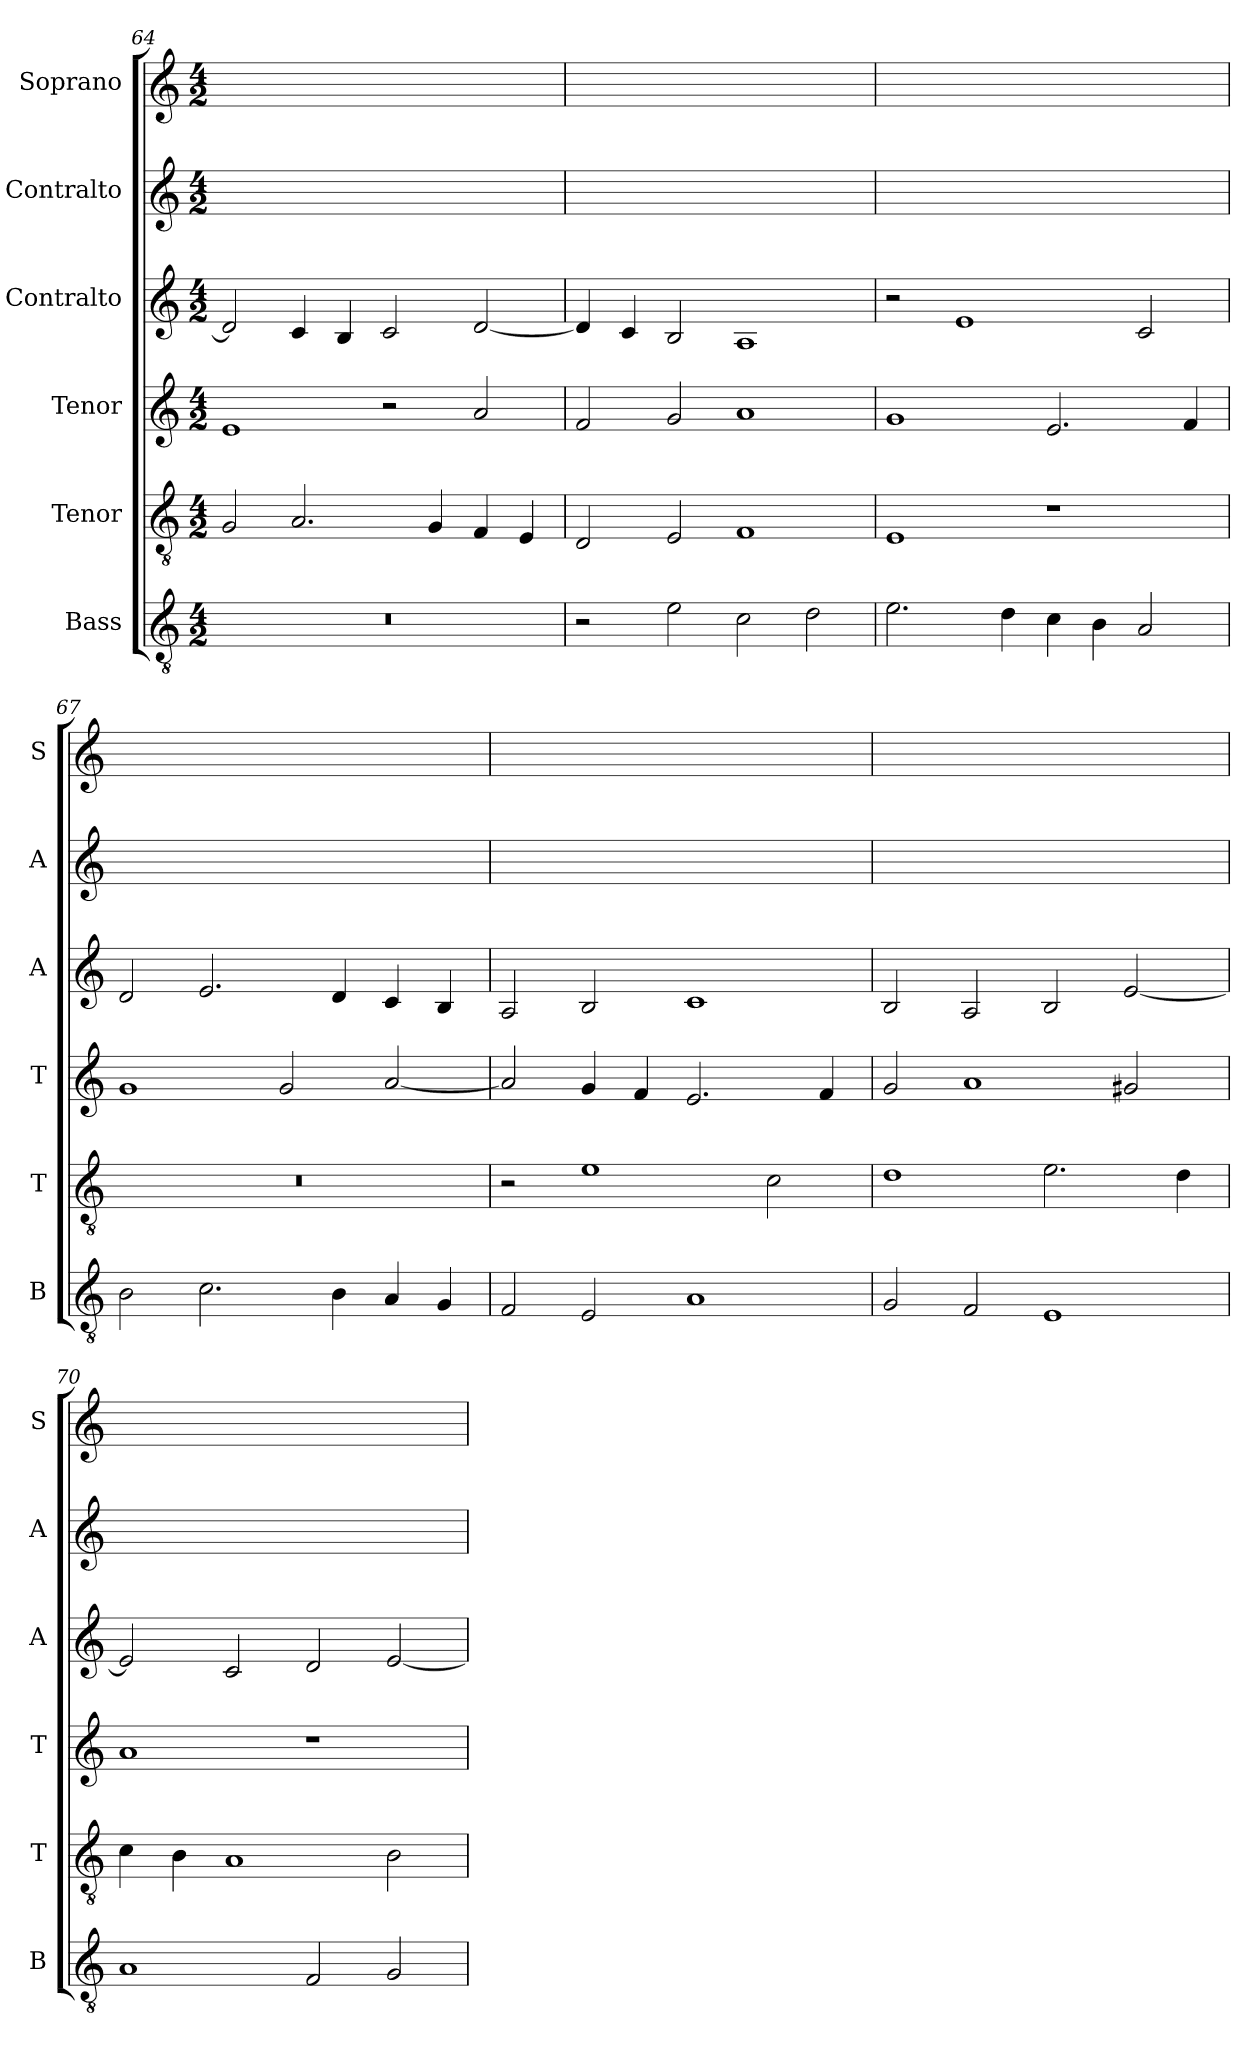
**kern	**kern	**kern	**kern	**kern	**kern
*part6	*part5	*part4	*part3	*part2	*part1
*staff6	*staff5	*staff4	*staff3	*staff2	*staff1
*I"Bass	*I"Tenor	*I"Tenor	*I"Contralto	*I"Contralto	*I"Soprano
*I'B	*I'T	*I'T	*I'A	*I'A	*I'S
*clefGv2	*clefGv2	*clefG2	*clefG2	*clefG2	*clefG2
*k[]	*k[]	*k[]	*k[]	*k[]	*k[]
*A:aeo	*A:aeo	*A:aeo	*A:aeo	*A:aeo	*A:aeo
*M4/2	*M4/2	*M4/2	*M4/2	*M4/2	*M4/2
=64	=64	=64	=64	=64	=64
0r	2G	1e	2d]	0ryy	0ryy
.	2.A	.	4c	.	.
.	.	.	4B	.	.
.	.	2r	2c	.	.
.	4G	.	.	.	.
.	4F	2a	[2d	.	.
.	4E	.	.	.	.
=65	=65	=65	=65	=65	=65
2r	2D	2f	4d]	0ryy	0ryy
.	.	.	4c	.	.
2e	2E	2g	2B	.	.
2c	1F	1a	1A	.	.
2d	.	.	.	.	.
=66	=66	=66	=66	=66	=66
2.e	1E	1g	2r	0ryy	0ryy
.	.	.	1e	.	.
4d	.	.	.	.	.
4c	1r	2.e	.	.	.
4B	.	.	.	.	.
2A	.	.	2c	.	.
.	.	4f	.	.	.
=67	=67	=67	=67	=67	=67
2B	0r	1g	2d	0ryy	0ryy
2.c	.	.	2.e	.	.
.	.	2g	.	.	.
4B	.	.	4d	.	.
4A	.	[2a	4c	.	.
4G	.	.	4B	.	.
=68	=68	=68	=68	=68	=68
2F	2r	2a]	2A	0ryy	0ryy
2E	1e	4g	2B	.	.
.	.	4f	.	.	.
1A	.	2.e	1c	.	.
.	2c	.	.	.	.
.	.	4f	.	.	.
=69	=69	=69	=69	=69	=69
2G	1d	2g	2B	0ryy	0ryy
2F	.	1a	2A	.	.
1E	2.e	.	2B	.	.
.	.	2g#X	[2e	.	.
.	4d	.	.	.	.
=70	=70	=70	=70	=70	=70
1A	4c	1a	2e]	0ryy	0ryy
.	4B	.	.	.	.
.	1A	.	2c	.	.
2F	.	1r	2d	.	.
2G	2B	.	[2e	.	.
=	=	=	=	=	=
*-	*-	*-	*-	*-	*-
